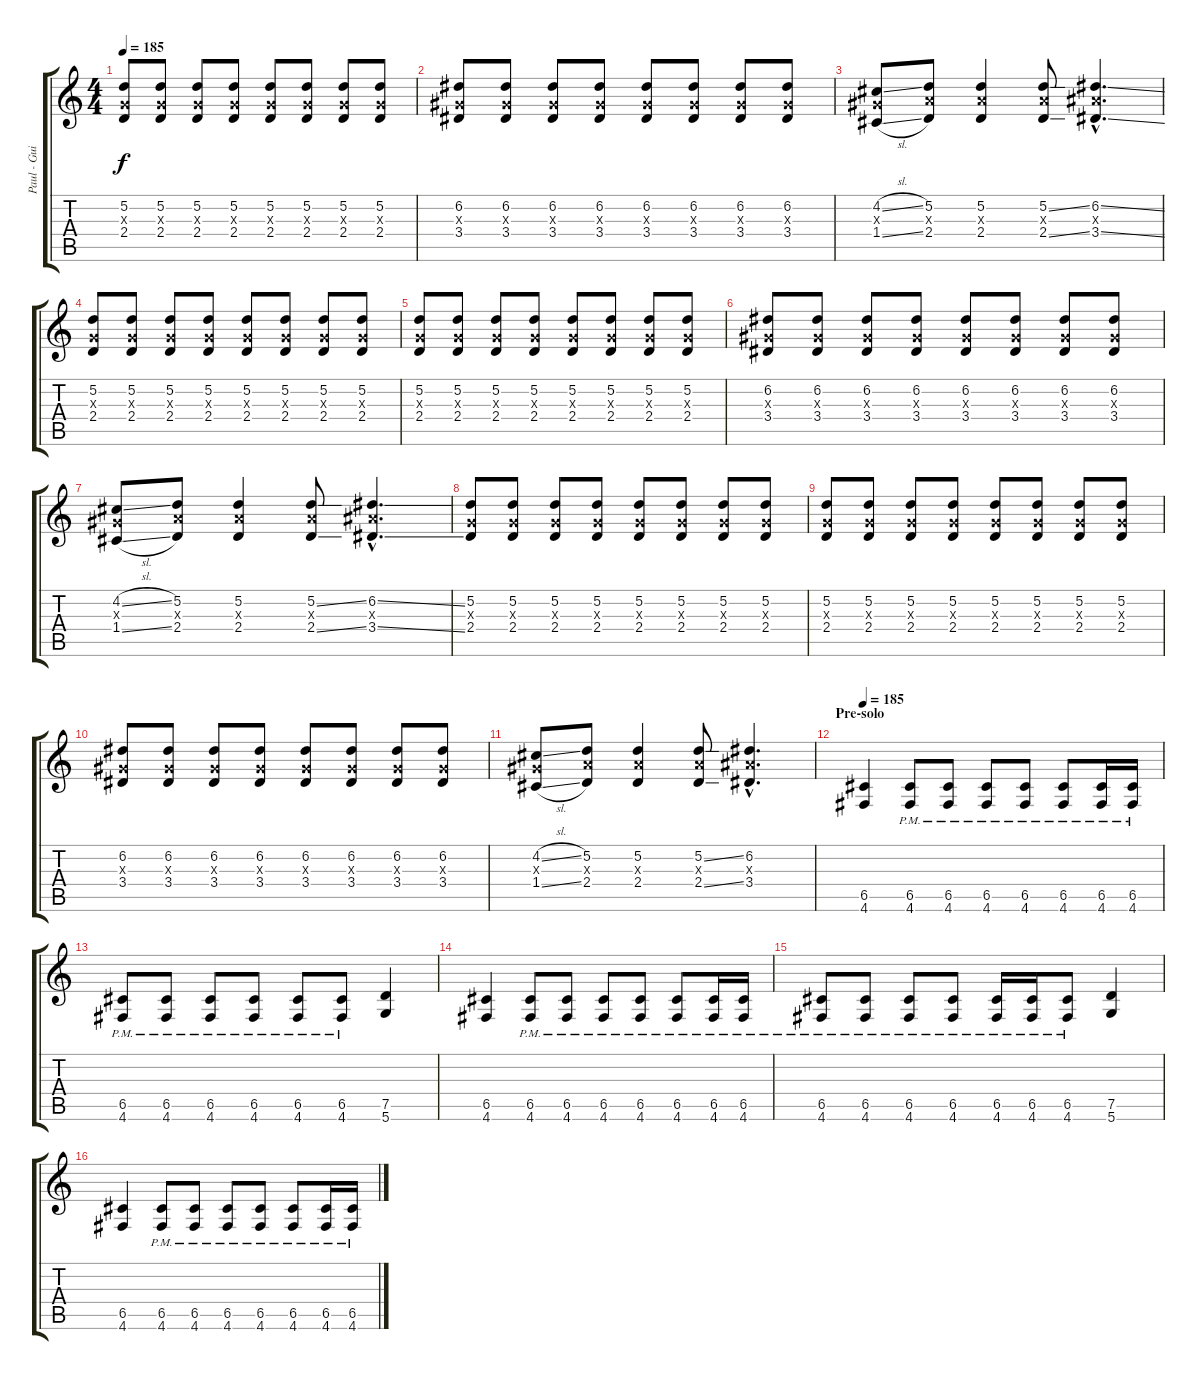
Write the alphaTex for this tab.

\track ("Paul - Guitar" "Paul - Gui") {instrument distortionguitar}
\staff {score tabs}
\tuning (D4 A3 F3 C3 G2 D2) {hide}
\ts (4 4)
\tempo 185
\clef g2
\ks c
(5.2 2.3{x} 2.4).8{dy f} (5.2 2.3{x} 2.4).8 (5.2 2.3{x} 2.4).8 (5.2 2.3{x} 2.4).8 (5.2 2.3{x} 2.4).8 (5.2 2.3{x} 2.4).8 (5.2 2.3{x} 2.4).8 (5.2 2.3{x} 2.4).8 |
(6.2 3.3{x} 3.4).8 (6.2 3.3{x} 3.4).8 (6.2 3.3{x} 3.4).8 (6.2 3.3{x} 3.4).8 (6.2 3.3{x} 3.4).8 (6.2 3.3{x} 3.4).8 (6.2 3.3{x} 3.4).8 (6.2 3.3{x} 3.4).8 |
(4.2{sl} 3.3{x} 1.4{sl}).8 (5.2 4.3{x} 2.4).8 (5.2 4.3{x} 2.4).4 (5.2{ss} 4.3{x} 2.4{ss}).8 (6.2{ss hac} 5.3{hac x} 3.4{ss hac}).4{d} |
(5.2 2.3{x} 2.4).8 (5.2 2.3{x} 2.4).8 (5.2 2.3{x} 2.4).8 (5.2 2.3{x} 2.4).8 (5.2 2.3{x} 2.4).8 (5.2 2.3{x} 2.4).8 (5.2 2.3{x} 2.4).8 (5.2 2.3{x} 2.4).8 |
(5.2 2.3{x} 2.4).8 (5.2 2.3{x} 2.4).8 (5.2 2.3{x} 2.4).8 (5.2 2.3{x} 2.4).8 (5.2 2.3{x} 2.4).8 (5.2 2.3{x} 2.4).8 (5.2 2.3{x} 2.4).8 (5.2 2.3{x} 2.4).8 |
(6.2 3.3{x} 3.4).8 (6.2 3.3{x} 3.4).8 (6.2 3.3{x} 3.4).8 (6.2 3.3{x} 3.4).8 (6.2 3.3{x} 3.4).8 (6.2 3.3{x} 3.4).8 (6.2 3.3{x} 3.4).8 (6.2 3.3{x} 3.4).8 |
(4.2{sl} 3.3{x} 1.4{sl}).8 (5.2 4.3{x} 2.4).8 (5.2 4.3{x} 2.4).4 (5.2{ss} 4.3{x} 2.4{ss}).8 (6.2{ss hac} 5.3{hac x} 3.4{ss hac}).4{d} |
(5.2 2.3{x} 2.4).8 (5.2 2.3{x} 2.4).8 (5.2 2.3{x} 2.4).8 (5.2 2.3{x} 2.4).8 (5.2 2.3{x} 2.4).8 (5.2 2.3{x} 2.4).8 (5.2 2.3{x} 2.4).8 (5.2 2.3{x} 2.4).8 |
(5.2 2.3{x} 2.4).8 (5.2 2.3{x} 2.4).8 (5.2 2.3{x} 2.4).8 (5.2 2.3{x} 2.4).8 (5.2 2.3{x} 2.4).8 (5.2 2.3{x} 2.4).8 (5.2 2.3{x} 2.4).8 (5.2 2.3{x} 2.4).8 |
(6.2 3.3{x} 3.4).8 (6.2 3.3{x} 3.4).8 (6.2 3.3{x} 3.4).8 (6.2 3.3{x} 3.4).8 (6.2 3.3{x} 3.4).8 (6.2 3.3{x} 3.4).8 (6.2 3.3{x} 3.4).8 (6.2 3.3{x} 3.4).8 |
(4.2{sl} 3.3{x} 1.4{sl}).8 (5.2 4.3{x} 2.4).8 (5.2 4.3{x} 2.4).4 (5.2{ss} 4.3{x} 2.4{ss}).8 (6.2{hac} 5.3{hac x} 3.4{hac}).4{d} |
\section ("" "Pre-solo")
\tempo 185
(6.5 4.6).4{volume 16 balance 16 instrument distortionguitar} (6.5{pm} 4.6{pm}).8 (6.5{pm} 4.6{pm}).8 (6.5{pm} 4.6{pm}).8 (6.5{pm} 4.6{pm}).8 (6.5{pm} 4.6{pm}).8 (6.5{pm} 4.6{pm}).16 (6.5{pm} 4.6{pm}).16 |
(6.5{pm} 4.6{pm}).8 (6.5{pm} 4.6{pm}).8 (6.5{pm} 4.6{pm}).8 (6.5{pm} 4.6{pm}).8 (6.5{pm} 4.6{pm}).8 (6.5{pm} 4.6{pm}).8 (7.5 5.6).4 |
(6.5 4.6).4 (6.5{pm} 4.6{pm}).8 (6.5{pm} 4.6{pm}).8 (6.5{pm} 4.6{pm}).8 (6.5{pm} 4.6{pm}).8 (6.5{pm} 4.6{pm}).8 (6.5{pm} 4.6{pm}).16 (6.5{pm} 4.6{pm}).16 |
(6.5{pm} 4.6{pm}).8 (6.5{pm} 4.6{pm}).8 (6.5{pm} 4.6{pm}).8 (6.5{pm} 4.6{pm}).8 (6.5{pm} 4.6{pm}).16 (6.5{pm} 4.6{pm}).16 (6.5{pm} 4.6{pm}).8 (7.5 5.6).4 |
(6.5 4.6).4 (6.5{pm} 4.6{pm}).8 (6.5{pm} 4.6{pm}).8 (6.5{pm} 4.6{pm}).8 (6.5{pm} 4.6{pm}).8 (6.5{pm} 4.6{pm}).8 (6.5{pm} 4.6{pm}).16 (6.5{pm} 4.6{pm}).16
